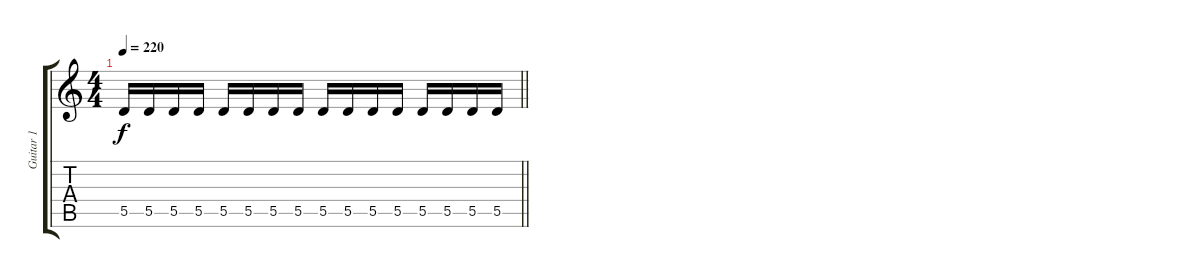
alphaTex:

\track ("Guitar 1" "Guitar 1") {instrument distortionguitar}
\staff {score tabs}
\tuning (E4 B3 G3 D3 A2 D2) {hide}
\ts (4 4)
\tempo 220
\clef g2
\barLineRight lightlight
\ks c
5.5.16{dy f} 5.5.16 5.5.16 5.5.16 5.5.16 5.5.16 5.5.16 5.5.16 5.5.16 5.5.16 5.5.16 5.5.16 5.5.16 5.5.16 5.5.16 5.5.16
